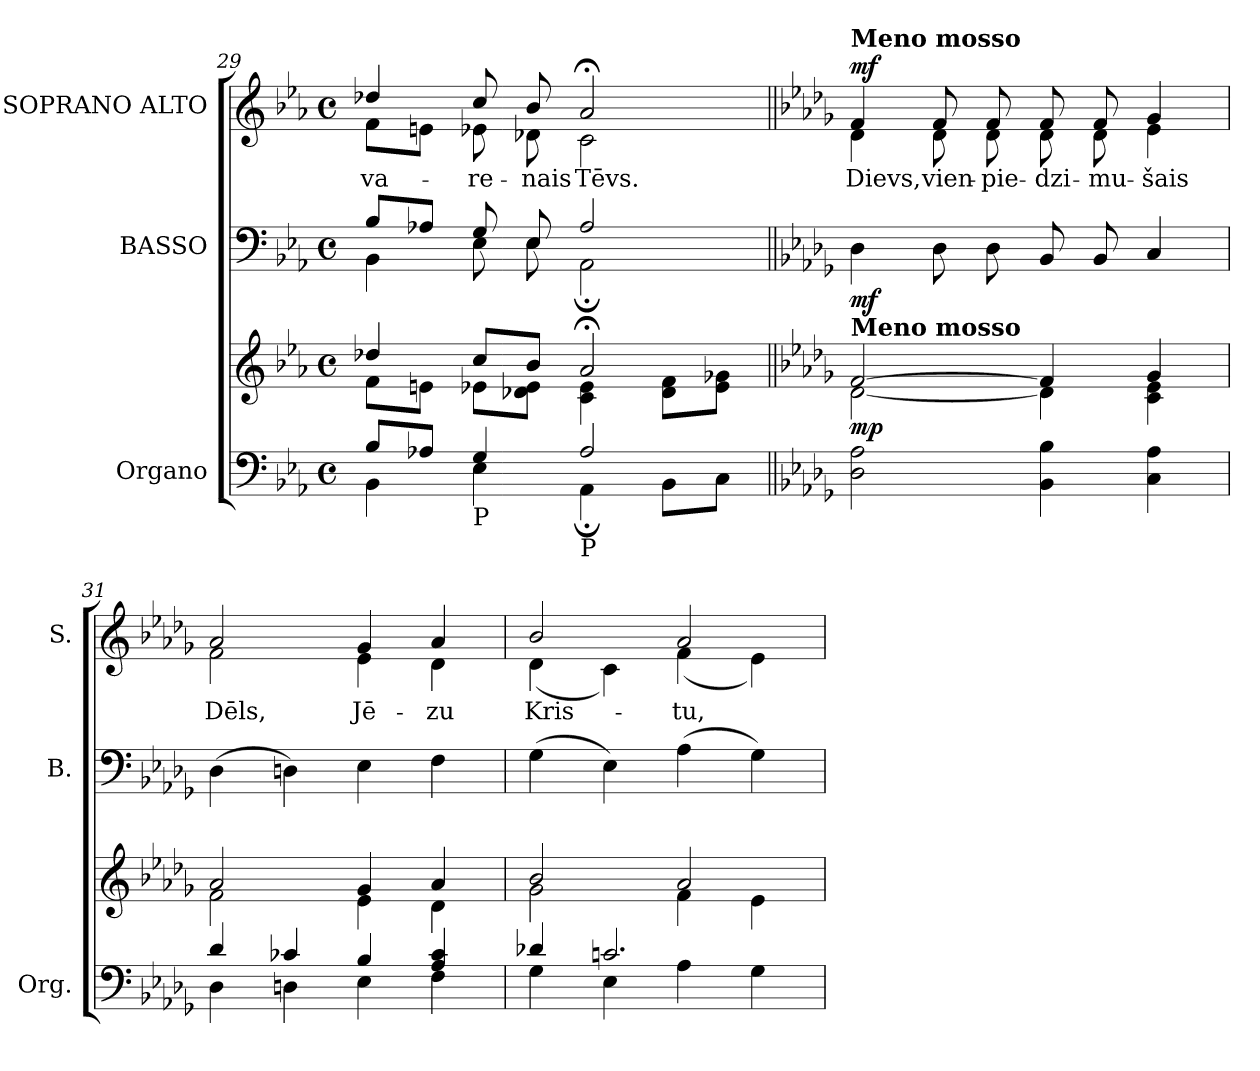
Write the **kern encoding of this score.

**kern	**kern	**dynam	**kern	**dynam	**kern	**text	**dynam
*part3	*part3	*part3	*part2	*part2	*part1	*part1	*part1
*staff4	*staff3	*staff3/4	*staff2	*staff2	*staff1	*staff1	*staff1
*I"Organo	*	*	*I"BASSO	*	*I"SOPRANO ALTO	*	*
*I'Org.	*	*	*I'B.	*	*I'S.	*	*
*clefF4	*clefG2	*	*clefF4	*	*clefG2	*	*
*k[b-e-a-]	*k[b-e-a-]	*	*k[b-e-a-]	*	*k[b-e-a-]	*	*
*E-:	*E-:	*	*E-:	*	*E-:	*	*
*M4/4	*M4/4	*	*M4/4	*	*M4/4	*	*
*met(c)	*met(c)	*	*met(c)	*	*met(c)	*	*
=29	=29	=29	=29	=29	=29	=29	=29
*^	*^	*	*^	*	*	*	*
!	!	!	!	!	!	!	!	!LO:TX:t=rit.	!	!
!	!	!	!	!	!	!	!	!LO:TX:t=rit.	!	!
!	!	!	!	!	!	!	!	!	!LO:LY:b:color=#000000	!
*	*	*	*	*	*	*	*	*^	*	*
8B-i/L	4BB-i\	4dd-Xi/	8fi\L	.	8B-i/L	4BB-i\	.	4dd-Xi/	8fi\L	-va-	.
8A-Xi/J	.	.	8eni\J	.	8A-Xi/J	.	.	.	8eni\J	.	.
!LO:TX:b:t=P	!	!	!	!	!	!	!	!	!	!	!
!	!	!	!	!	!	!	!	!	!	!LO:LY:b:color=#000000	!
4Gi/	4E-i\	8cci/L	8e-Xi\L	.	8Gi/	8E-i\	.	8cci/	8e-Xi\	-re-	.
!	!	!	!	!	!	!	!	!	!	!LO:LY:b:color=#000000	!
.	.	8b-i/J	8d-Xi\ 8e-iJ	.	8E-i/	8E-i\	.	8b-i/	8d-Xi\	-nais	.
!LO:TX:b:t=P	!	!	!	!	!	!	!	!	!	!	!
!	!	!	!	!	!	!	!	!	!	!LO:LY:b:color=#000000	!
2A-i/	4AA-;i\	2a-;i/	4ci\ 4e-i	.	2A-i/	2AA-;i\	.	2a-;i/	2ci\	Tēvs.	.
.	8BB-i\L	.	8d-i\ 8fiL	.	.	.	.	.	.	.	.
.	8Ci\J	.	8e-i\ 8g-XiJ	.	.	.	.	.	.	.	.
*v	*v	*	*	*	*v	*v	*	*	*	*	*
!!LO:LB:g=z	!!
=30||	=30||	=30||	=30||	=30||	=30||	=30||	=30||	=30||	=30||
*k[b-e-a-d-g-]	*k[b-e-a-d-g-]	*	*	*k[b-e-a-d-g-]	*	*k[b-e-a-d-g-]	*	*	*
*D-:	*D-:	*	*	*D-:	*	*D-:	*	*	*
*^	*	*	*	*	*	*	*	*	*
!	!	!	!	!	!	!	!LO:TX:a:B:t=Meno mosso	!	!	!
!	!	!LO:TX:a:B:t=Meno mosso	!	!	!	!	!	!	!	!
!LO:TX:b:t=Man.	!	!	!	!	!	!	!	!	!	!
!	!	!	!	!	!	!	!	!	!LO:LY:b:color=#000000	!
*v	*v	*	*	*	*	*	*	*	*	*
2D-i\ 2A-i	[>2fi/	[<2d-i\	mp	4D-i\	mf	4fi/	4d-i\	Dievs,	mf
!	!	!	!	!	!	!	!	!LO:LY:b:color=#000000	!
.	.	.	.	8D-i\	.	8fi/	8d-i\	vien-	.
!	!	!	!	!	!	!	!	!LO:LY:b:color=#000000	!
.	.	.	.	8D-i\	.	8fi/	8d-i\	-pie-	.
!	!	!	!	!	!	!	!	!LO:LY:b:color=#000000	!
4BB-i\ 4B-i	4fi/]	4d-i\]	.	8BB-i/	.	8fi/	8d-i\	-dzi-	.
!	!	!	!	!	!	!	!	!LO:LY:b:color=#000000	!
.	.	.	.	8BB-i/	.	8fi/	8d-i\	-mu-	.
!	!	!	!	!	!	!	!	!LO:LY:b:color=#000000	!
4Ci\ 4A-i	4g-i/	4ci\ 4e-i	.	4Ci/	.	4g-i/	4e-i\	-šais	.
=31	=31	=31	=31	=31	=31	=31	=31	=31	=31
*^	*	*	*	*	*	*	*	*	*
!	!	!	!	!	!	!	!	!	!LO:LY:b:color=#000000	!
4d-i/	4D-i\	2a-i/	2fi\	.	(4D-i\	.	2a-i/	2fi\	Dēls,	.
4c-Xi/	4Dni\	.	.	.	4Dni\)	.	.	.	.	.
!	!	!	!	!	!	!	!	!	!LO:LY:b:color=#000000	!
4B-i/	4E-i\	4g-i/	4e-i\	.	4E-i\	.	4g-i/	4e-i\	Jē-	.
!	!	!	!	!	!	!	!	!	!LO:LY:b:color=#000000	!
4A-i/ 4c-i	4Fi\	4a-i/	4d-i\	.	4Fi\	.	4a-i/	4d-i\	-zu	.
=32	=32	=32	=32	=32	=32	=32	=32	=32	=32	=32
!	!	!	!	!	!	!	!	!	!LO:LY:b:color=#000000	!
4d-Xi/	4G-i\	2b-i/	2g-i\	.	(4G-i\	.	2b-i/	(4d-i\	Kris-	.
2.cni/	4E-i\	.	.	.	4E-i\)	.	.	4ci\)	.	.
!	!	!	!	!	!	!	!	!	!LO:LY:b:color=#000000	!
.	4A-i\	2a-i/	4fi\	.	(4A-i\	.	2a-i/	(4fi\	-tu,	.
.	4G-i\	.	4e-i\	.	4G-i\)	.	.	4e-i\)	.	.
*v	*v	*	*	*	*	*	*v	*v	*	*
*	*v	*v	*	*	*	*	*	*
=	=	=	=	=	=	=	=
*-	*-	*-	*-	*-	*-	*-	*-
